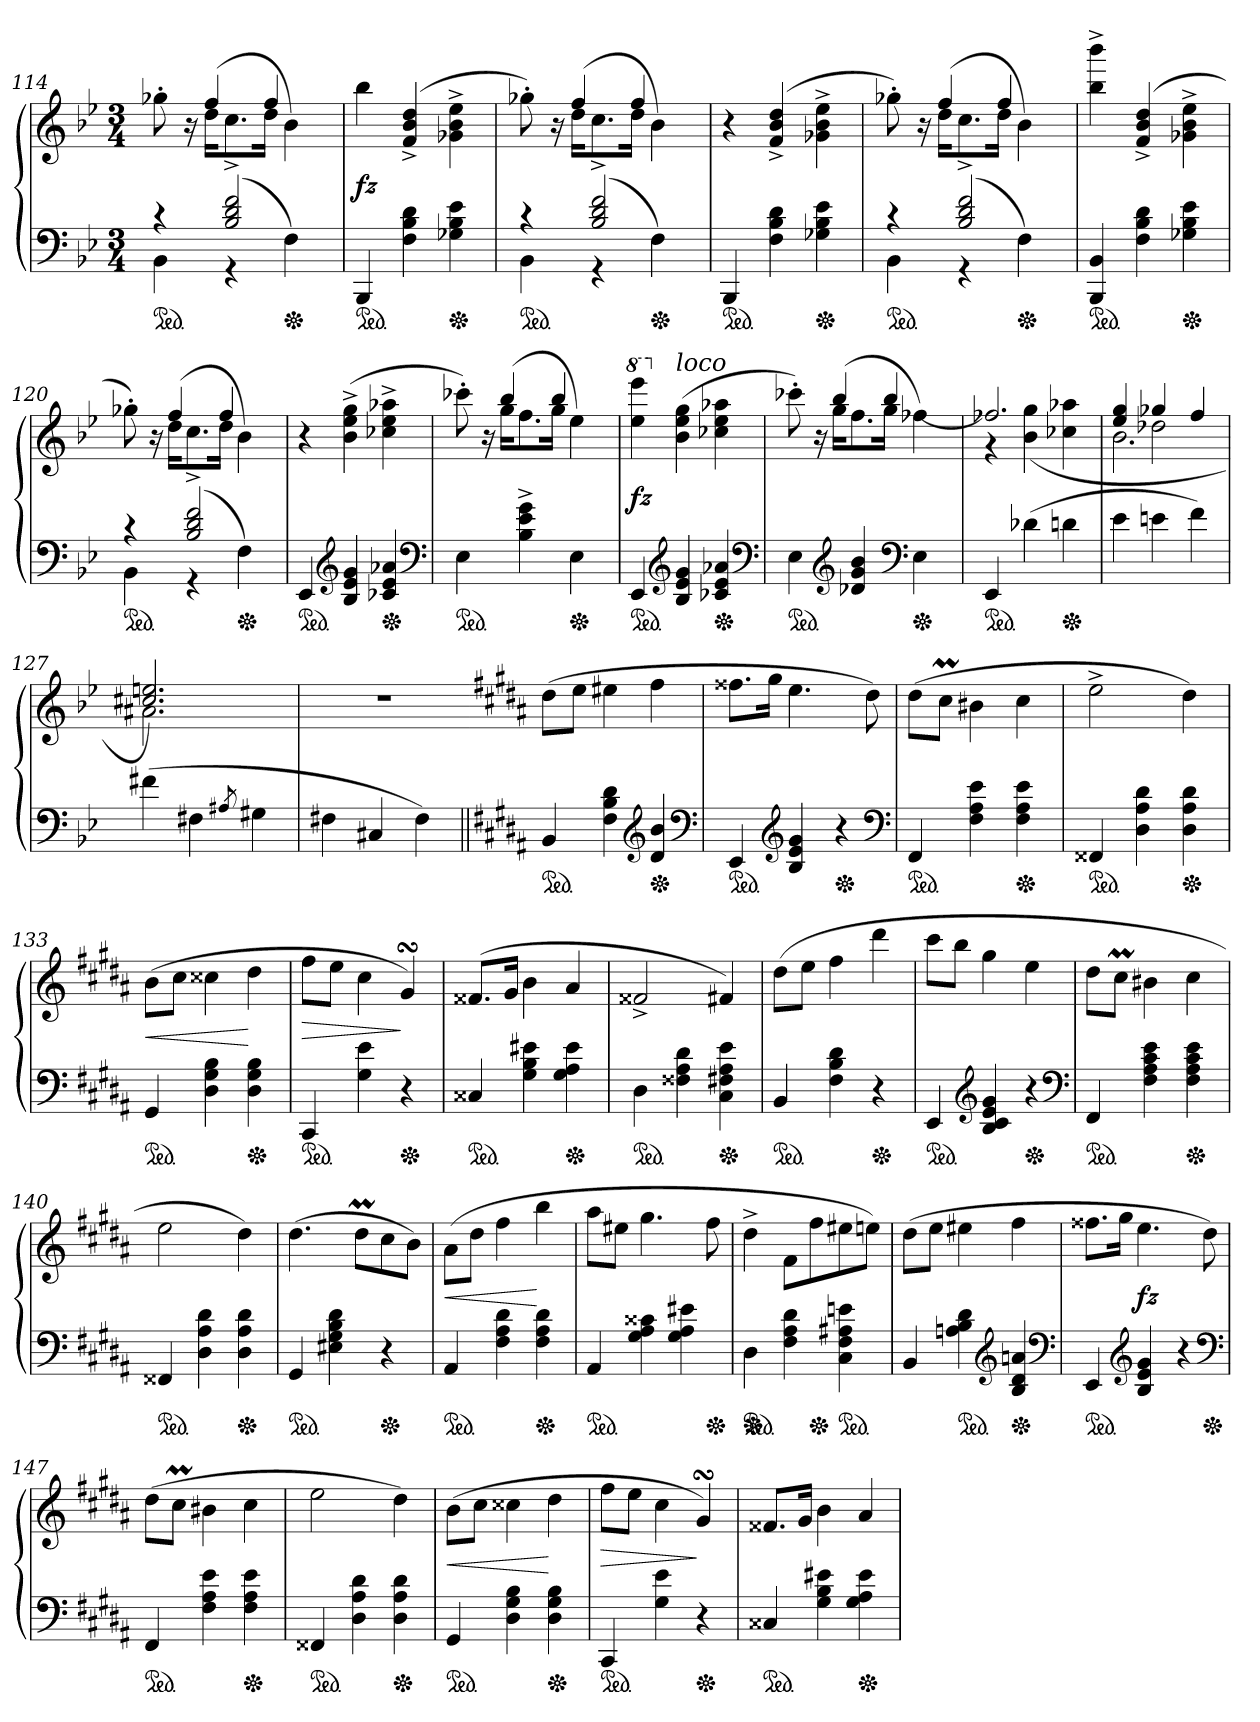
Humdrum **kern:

**kern	**kern	**dynam
*part1	*part1	*part1
*staff2	*staff1	*staff1/2
*clefF4	*clefG2	*
*k[b-e-]	*k[b-e-]	*
*M3/4	*M3/4	*
=114	=114	=114
*^	*^	*
*ped	*	*	*	*
4r	4BB-\	8gg-X'	8ryy	.
.	.	16ryy	16r	.
.	.	(4ff	16ddKL	.
(2B-^< 2d^< 2f^<	4r	.	8.cc	.
.	.	4ff	16ddJk	.
*Xped	*	*	*	*
.	4F)	.	4b-)	.
.	.	16ryy	.	.
*v	*v	*	*	*
*	*v	*v	*
=115	=115	=115
*ped	*	*
4BBB-	4bb-	fz
4F 4B- 4d	(4f^ 4b-^ 4dd^	.
*Xped	*	*
4G-X 4B- 4e-	4g-X^< 4b-^< 4ee-^<	.
=116	=116	=116
*^	*^	*
*ped	*	*	*	*
4r	4BB-\	8gg-X')	8ryy	.
.	.	16ryy	16r	.
.	.	(4ff	16ddKL	.
(2B-^< 2d^< 2f^<	4r	.	8.cc	.
.	.	4ff	16ddJk	.
*Xped	*	*	*	*
.	4F)	.	4b-)	.
.	.	16ryy	.	.
*v	*v	*	*	*
*	*v	*v	*
=117	=117	=117
*ped	*	*
4BBB-	4r	.
4F 4B- 4d	(4f^ 4b-^ 4dd^	.
*Xped	*	*
4G-X 4B- 4e-	4g-X^< 4b-^< 4ee-^<	.
=118	=118	=118
*^	*^	*
*ped	*	*	*	*
4r	4BB-\	8gg-X')	8ryy	.
.	.	16ryy	16r	.
.	.	(4ff	16ddKL	.
(2B-^< 2d^< 2f^<	4r	.	8.cc	.
.	.	4ff	16ddJk	.
*Xped	*	*	*	*
.	4F)	.	4b-)	.
.	.	16ryy	.	.
*v	*v	*	*	*
*	*v	*v	*
=119	=119	=119
*ped	*	*
4BBB- 4BB-	4bb-^< 4bbb-^<	.
4F 4B- 4d	(>4f^ 4b-^ 4dd^	.
*Xped	*	*
4G-X 4B- 4e-	4g-X^< 4b-^< 4ee-^<	.
=120	=120	=120
*^	*^	*
*ped	*	*	*	*
4r	4BB-\	8gg-X')	8ryy	.
.	.	16ryy	16r	.
.	.	(4ff	16ddKL	.
(2B-^< 2d^< 2f^<	4r	.	8.cc	.
.	.	4ff	16ddJk	.
*Xped	*	*	*	*
.	4F)	.	4b-)	.
.	.	16ryy	.	.
*v	*v	*	*	*
*	*v	*v	*
=121	=121	=121
*ped	*	*
4EE-	4r	.
*clefG2	*	*
4B- 4e- 4g	(>4b-^< 4ee-^< 4gg^<	.
*Xped	*	*
4c-X 4e- 4a-X	4cc-X^< 4ee-^< 4aa-X^<	.
*clefF4	*	*
=122	=122	=122
*	*^	*
*ped	*	*	*
4E-	8ccc-X')	8ryy	.
.	16ryy	16r	.
.	(4bb-	16ggKL	.
4B-^ 4e-^ 4g^	.	8.ff	.
.	4bb-	16ggJk	.
*Xped	*	*	*
4E-	.	4ee-)	.
.	16ryy	.	.
*	*v	*v	*
=123	=123	=123
*	*8va	*
*ped	*	*
4EE-	4eee- 4eeee-	fz
*clefG2	*	*
*	*X8va	*
!	!LO:TX:a:i:t=loco	!
4B- 4e- 4g	(>4b- 4ee- 4gg	.
*Xped	*	*
4c-X 4e- 4a-X	4cc-X 4ee- 4aa-X	.
*clefF4	*	*
=124	=124	=124
*	*^	*
*ped	*	*	*
4E-	8ccc-X')	8ryy	.
.	16ryy	16r	.
.	(4bb-	16ggKL	.
*clefG2	*	*	*
4d-X 4g 4b-	.	8.ff	.
.	4bb-	16ggJk	.
*clefF4	*	*	*
*Xped	*	*	*
4E-	.	[4ff-X)	.
.	16ryy	.	.
=125	=125	=125	=125
*ped	*	*	*
4EE-	2.ff-X]	4r	.
(4d-X	.	(>4b- 4gg	.
*Xped	*	*	*
4dn	.	4cc-X 4aa-X	.
=126	=126	=126	=126
*	*	*^	*
4e-	4ee-/ 4gg/	4ryy	2.b-\	.
4en	4gg-X	2dd-X	.	.
4f)	4ff	.	.	.
*	*	*v	*v	*
=127	=127	=127	=127
(4f#X	2.cc#X 2.een)	2.a#X	.
4F#X	.	.	.
8qA#X/	.	.	.
4G#X	.	.	.
*	*v	*v	*
=128	=128	=128
4F#X	2.r	.
4C#X	.	.
4F#)	.	.
=129||	=129	=129
*k[f#c#g#d#a#]	*k[f#c#g#d#a#]	*
*ped	*	*
4BB	(8dd#L	.
.	8eeJ	.
4F# 4B 4d#	4ee#X	.
*clefG2	*	*
*Xped	*	*
4d# 4b	4ff#	.
*clefF4	*	*
=130	=130	=130
*ped	*	*
4EE	8.ff##XL	.
.	16gg#Jk	.
*clefG2	*	*
4B 4e 4g#	4.ee	.
*Xped	*	*
4r	.	.
.	8dd#)	.
*clefF4	*	*
=131	=131	=131
*ped	*	*
4FF#	(8dd#L	.
.	8cc#MJ	.
4F# 4A# 4e	4b#X	.
*Xped	*	*
4F# 4A# 4e	4cc#	.
=132	=132	=132
*ped	*	*
4FF##X	2ee^<	.
4D# 4A# 4d#	.	.
*Xped	*	*
4D# 4A# 4d#	4dd#)	.
=133	=133	=133
*ped	*	*
4GG#	(8bL	<
.	8cc#J	.
4D# 4G# 4B	4cc##X	.
*Xped	*	*
4D# 4G# 4B	4dd#	[
=134	=134	=134
*ped	*	*
4CC#	8ff#L	>
.	8eeJ	.
4G# 4e	4cc#	.
*Xped	*	*
4r	4g#sSSS)	]
=135	=135	=135
*ped	*	*
4C##X	(8.f##XL	.
.	16g#Jk	.
4G# 4B 4e#X	4b	.
*Xped	*	*
4G# 4A# 4e#	4a#	.
=136	=136	=136
*ped	*	*
4D#	2f##X^	.
4F##X 4A# 4d#	.	.
*Xped	*	*
4C# 4F#X 4A# 4e	4f#X)	.
=137	=137	=137
*ped	*	*
4BB	(8dd#L	.
.	8eeJ	.
4F# 4B 4d#	4ff#	.
*Xped	*	*
4r	4ddd#	.
=138	=138	=138
*ped	*	*
4EE	8ccc#L	.
.	8bbJ	.
*clefG2	*	*
4B 4c# 4e 4g#	4gg#	.
*Xped	*	*
4r	4ee	.
*clefF4	*	*
=139	=139	=139
*ped	*	*
4FF#	8dd#L	.
.	8cc#MJ	.
4F# 4A# 4c# 4e	4b#X	.
*Xped	*	*
4F# 4A# 4c# 4e	4cc#	.
=140	=140	=140
*ped	*	*
4FF##X	2ee	.
4D# 4A# 4d#	.	.
*Xped	*	*
4D# 4A# 4d#	4dd#)	.
=141	=141	=141
*ped	*	*
4GG#	(4.dd#	.
4E#X 4G# 4B 4d#	.	.
.	8dd#mL	.
*Xped	*	*
4r	8cc#	.
.	8bJ)	.
=142	=142	=142
*ped	*	*
4AA#	(8a#L	<
.	8dd#J	.
4F# 4A# 4d#	4ff#	.
*Xped	*	*
4F# 4A# 4d#	4bb	[
=143	=143	=143
*ped	*	*
4AA#	8aa#L	.
.	8ee#XJ	.
4G# 4A# 4c##X	4.gg#	.
4G# 4A# 4e#X	.	.
*Xped	*	*
.	8ff#	.
=144	=144	=144
*ped	*	*
4D#	4dd#^<	.
4F# 4A# 4d#	8f#L	.
*Xped	*	*
.	8ff#	.
*ped	*	*
4C# 4F# 4A#X 4en	8ee#X	.
.	8eenJ)	.
*Xped	*	*
=145	=145	=145
4BB	(8dd#L	.
.	8eeJ	.
*ped	*	*
4An 4B 4d#	4ee#X	.
*clefG2	*	*
*Xped	*	*
4B 4d# 4an	4ff#	.
*clefF4	*	*
=146	=146	=146
*ped	*	*
4EE	8.ff##XL	.
.	16gg#Jk	.
*clefG2	*	*
4B 4e 4g#	4.ee	fz
4r	.	.
*Xped	*	*
.	8dd#)	.
*clefF4	*	*
=147	=147	=147
*ped	*	*
4FF#	(8dd#L	.
.	8cc#MJ	.
4F# 4A# 4e	4b#X	.
*Xped	*	*
4F# 4A# 4e	4cc#	.
=148	=148	=148
*ped	*	*
4FF##X	2ee	.
4D# 4A# 4d#	.	.
*Xped	*	*
4D# 4A# 4d#	4dd#)	.
=149	=149	=149
*ped	*	*
4GG#	(8bL	<
.	8cc#J	.
4D# 4G# 4B	4cc##X	.
*Xped	*	*
4D# 4G# 4B	4dd#	[
=150	=150	=150
*ped	*	*
4CC#	8ff#L	>
.	8eeJ	.
4G# 4e	4cc#	.
*Xped	*	*
4r	4g#sSSS)	]
=151	=151	=151
*ped	*	*
4C##X	8.f##XL	.
.	16g#Jk	.
4G# 4B 4e#X	4b	.
*Xped	*	*
4G# 4A# 4e#	4a#	.
=	=	=
*-	*-	*-
